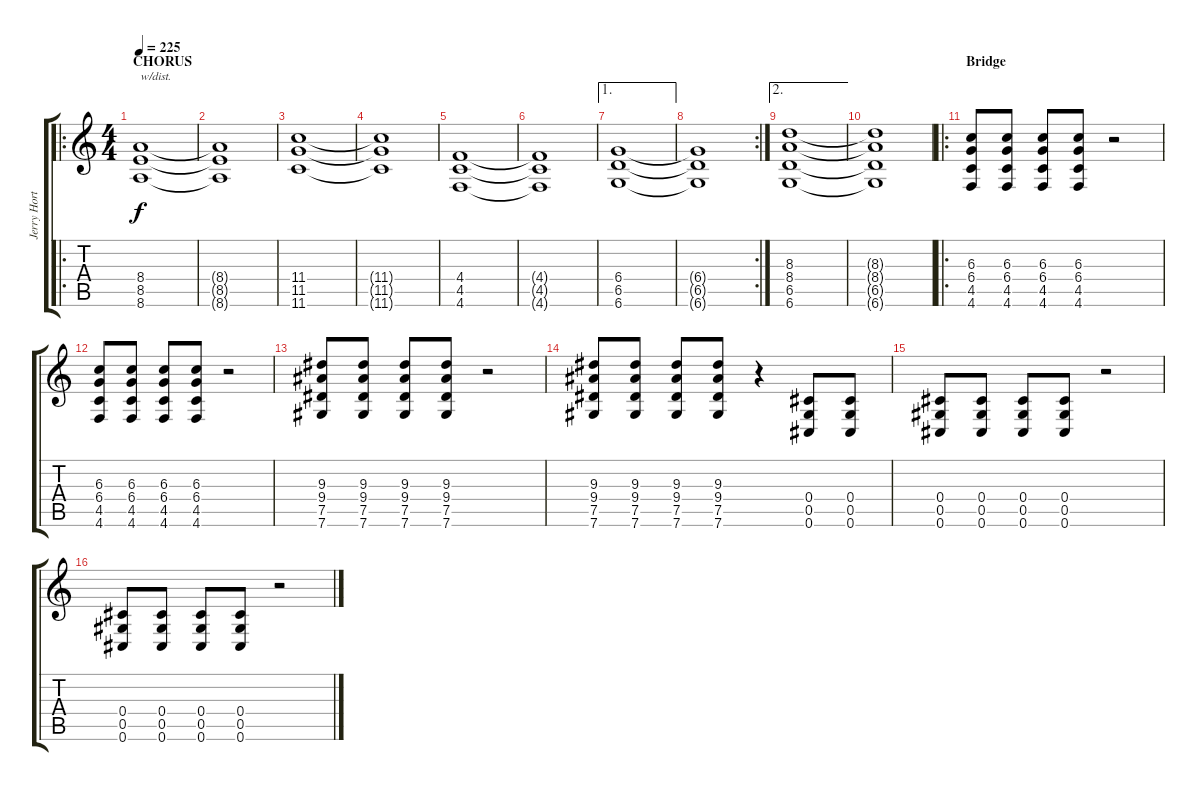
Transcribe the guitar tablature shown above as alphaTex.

\track ("Jerry Horton" "Jerry Hort") {instrument distortionguitar}
\staff {score tabs}
\tuning (Eb4 Bb3 Gb3 Db3 Ab2 Db2) {hide}
\ro
\ts (4 4)
\section ("" "CHORUS")
\tempo 225
\clef g2
\ks c
(8.4 8.5 8.6).1{txt "w/dist." dy f} |
(8.4{t} 8.5{t} 8.6{t}).1 |
(11.4 11.5 11.6).1 |
(11.4{t} 11.5{t} 11.6{t}).1 |
(4.4 4.5 4.6).1 |
(4.4{t} 4.5{t} 4.6{t}).1 |
\ae 1
(6.4 6.5 6.6).1 |
\rc 2
(6.4{t} 6.5{t} 6.6{t}).1 |
\ae 2
(8.3 8.4 6.5 6.6).1 |
(8.3{t} 8.4{t} 6.5{t} 6.6{t}).1 |
\ro
\section ("" "Bridge")
(6.3 6.4 4.5 4.6).8 (6.3 6.4 4.5 4.6).8 (6.3 6.4 4.5 4.6).8 (6.3 6.4 4.5 4.6).8 r.2 |
(6.3 6.4 4.5 4.6).8 (6.3 6.4 4.5 4.6).8 (6.3 6.4 4.5 4.6).8 (6.3 6.4 4.5 4.6).8 r.2 |
(9.3 9.4 7.5 7.6).8 (9.3 9.4 7.5 7.6).8 (9.3 9.4 7.5 7.6).8 (9.3 9.4 7.5 7.6).8 r.2 |
(9.3 9.4 7.5 7.6).8 (9.3 9.4 7.5 7.6).8 (9.3 9.4 7.5 7.6).8 (9.3 9.4 7.5 7.6).8 r.4 (0.4 0.5 0.6).8 (0.4 0.5 0.6).8 |
(0.4 0.5 0.6).8 (0.4 0.5 0.6).8 (0.4 0.5 0.6).8 (0.4 0.5 0.6).8 r.2 |
(0.4 0.5 0.6).8 (0.4 0.5 0.6).8 (0.4 0.5 0.6).8 (0.4 0.5 0.6).8 r.2
